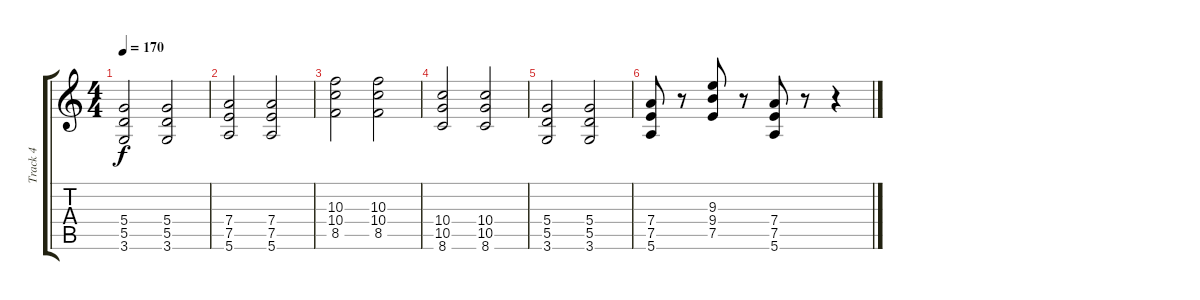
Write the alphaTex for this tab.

\track ("Track 4" "Track 4") {instrument distortionguitar}
\staff {score tabs}
\tuning (E4 B3 G3 D3 A2 E2) {hide}
\ts (4 4)
\tempo 170
\clef g2
\ks c
(5.4 5.5 3.6).2{dy f} (5.4 5.5 3.6).2 |
(7.4 7.5 5.6).2 (7.4 7.5 5.6).2 |
(10.3 10.4 8.5).2 (10.3 10.4 8.5).2 |
(10.4 10.5 8.6).2 (10.4 10.5 8.6).2 |
(5.4 5.5 3.6).2 (5.4 5.5 3.6).2 |
(7.4 7.5 5.6).8 r.8 (9.3 9.4 7.5).8 r.8 (7.4 7.5 5.6).8 r.8 r.4
